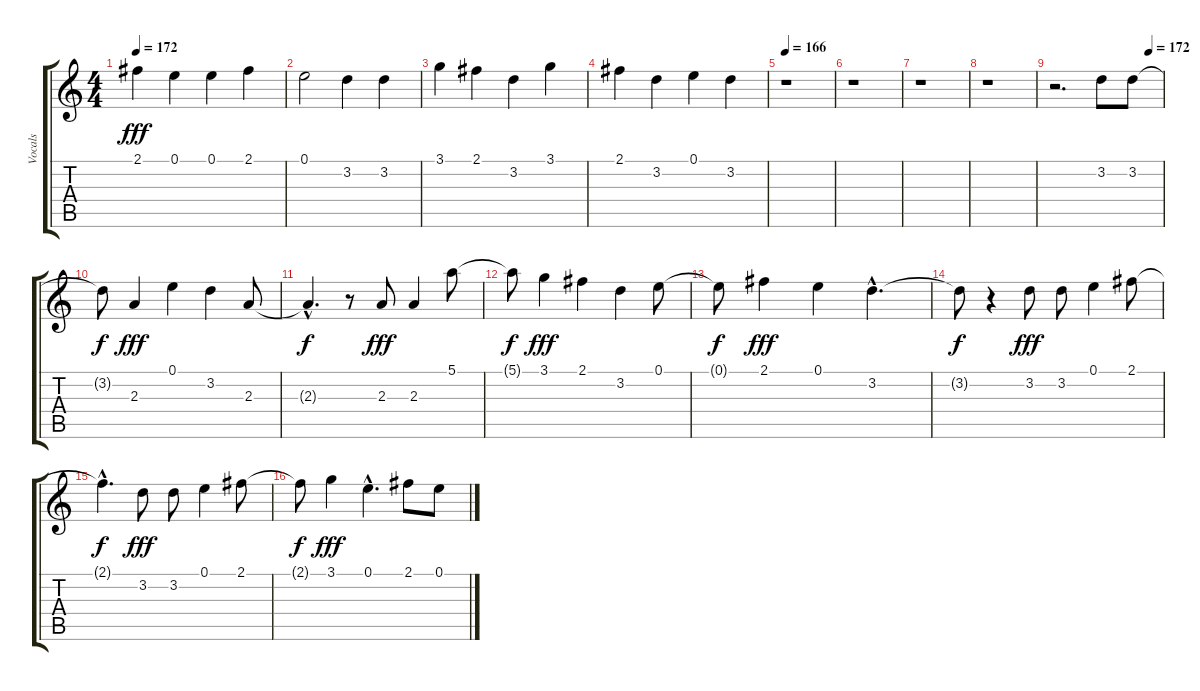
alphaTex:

\track ("Vocals" "Vocals") {instrument fretlessbass}
\staff {score tabs}
\tuning (E4 B3 G3 D3 A2 E2) {hide}
\ts (4 4)
\tempo 172
\clef g2
\ks c
2.1.4{dy fff} 0.1.4 0.1.4 2.1.4 |
0.1.2 3.2.4 3.2.4 |
3.1.4 2.1.4 3.2.4 3.1.4 |
2.1.4 3.2.4 0.1.4 3.2.4 |
\tempo 166
r.1 |
r.1 |
r.1 |
r.1 |
\tempo (172 0.875)
r.2{d} 3.2.8 3.2.8 |
3.2{t}.8{dy f} 2.3.4{dy fff} 0.1.4 3.2.4 2.3.8 |
2.3{hac t}.4{d dy f} r.8 2.3.8{dy fff} 2.3.4 5.1.8 |
5.1{t}.8{dy f} 3.1.4{dy fff} 2.1.4 3.2.4 0.1.8 |
0.1{t}.8{dy f} 2.1.4{dy fff} 0.1.4 3.2{hac}.4{d} |
3.2{t}.8{dy f} r.4 3.2.8{dy fff} 3.2.8 0.1.4 2.1.8 |
2.1{hac t}.4{d dy f} 3.2.8{dy fff} 3.2.8 0.1.4 2.1.8 |
2.1{t}.8{dy f} 3.1.4{dy fff} 0.1{hac}.4{d} 2.1.8 0.1.8
